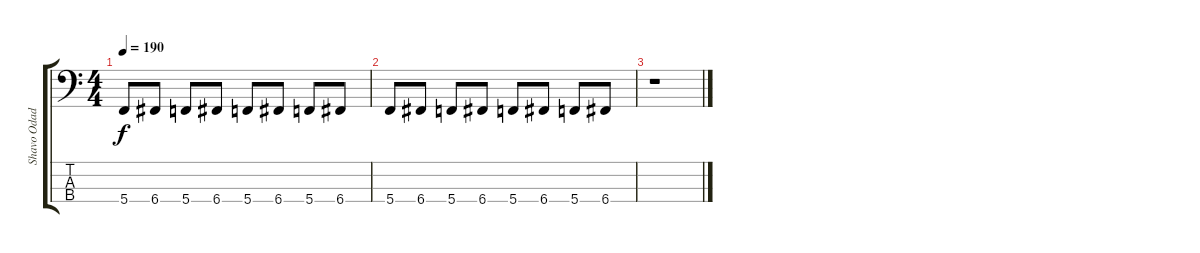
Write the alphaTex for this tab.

\track ("Shavo Odadjian" "Shavo Odad") {instrument electricbassfinger}
\staff {score tabs}
\tuning (F2 C2 G1 C1) {hide}
\ts (4 4)
\tempo 190
\clef f4
\ks c
5.4.8{dy f} 6.4.8 5.4.8 6.4.8 5.4.8 6.4.8 5.4.8 6.4.8 |
5.4.8 6.4.8 5.4.8 6.4.8 5.4.8 6.4.8 5.4.8 6.4.8 |
r.1
